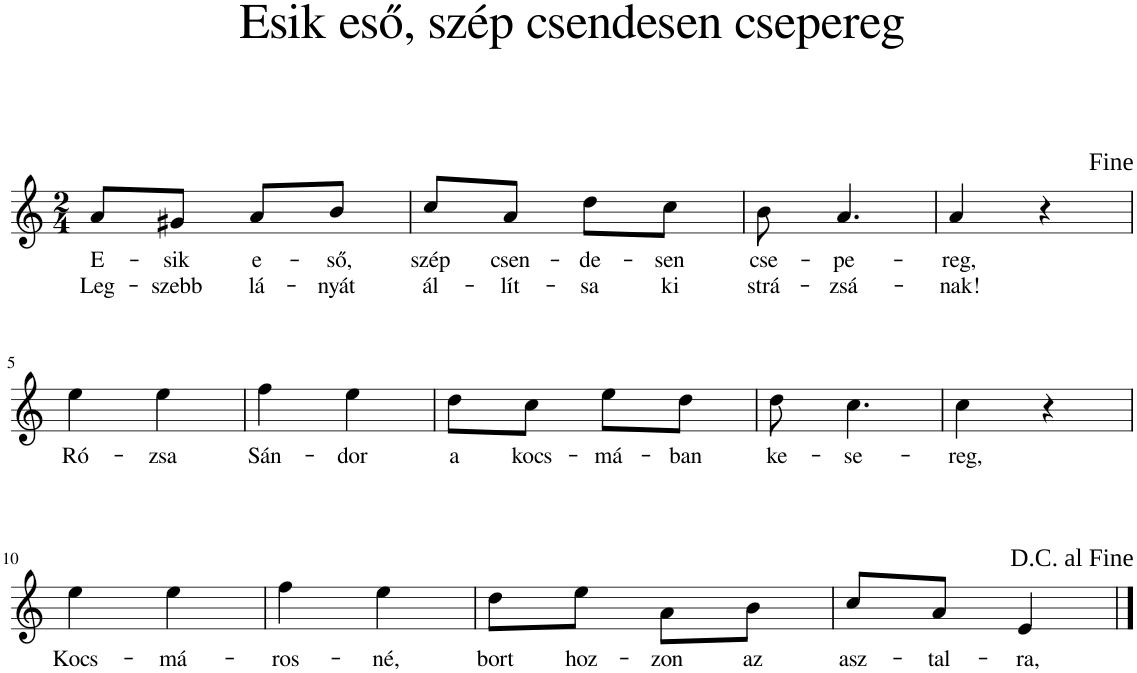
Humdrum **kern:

**kern	**text	**text
*part1	*part1	*part1
*staff1	*staff1	*staff1
*I"Piano	*	*
*I'Pno	*	*
*clefG2	*	*
*k[]	*	*
*M2/4	*	*
=1	=1	=1
!	!LO:LY:b	!LO:LY:b
8a/L	E-	Leg-
!	!LO:LY:b	!LO:LY:b
8g#X/J	-sik	-szebb
!	!LO:LY:b	!LO:LY:b
8a/L	e-	lá-
!	!LO:LY:b	!LO:LY:b
8b/J	-ső,	-nyát
=2	=2	=2
!	!LO:LY:b	!LO:LY:b
8cc/L	szép	ál-
!	!LO:LY:b	!LO:LY:b
8a/J	csen-	-lít-
!	!LO:LY:b	!LO:LY:b
8dd\L	-de-	-sa
!	!LO:LY:b	!LO:LY:b
8cc\J	-sen	ki
=3	=3	=3
!	!LO:LY:b	!LO:LY:b
8b\	cse-	strá-
!	!LO:LY:b	!LO:LY:b
4.a/	-pe-	-zsá-
=4	=4	=4
!	!LO:LY:b	!LO:LY:b
4a/	-reg,	-nak!
4r	.	.
!LO:TX:a:t=<font face="Times New Roman"/>Fine	!	!
!!LO:LB:g=z
=5	=5	=5
!	!LO:LY:b	!
4ee\	Ró-	.
!	!LO:LY:b	!
4ee\	-zsa	.
=6	=6	=6
!	!LO:LY:b	!
4ff\	Sán-	.
!	!LO:LY:b	!
4ee\	-dor	.
=7	=7	=7
!	!LO:LY:b	!
8dd\L	a	.
!	!LO:LY:b	!
8cc\J	kocs-	.
!	!LO:LY:b	!
8ee\L	-má-	.
!	!LO:LY:b	!
8dd\J	-ban	.
=8	=8	=8
!	!LO:LY:b	!
8dd\	ke-	.
!	!LO:LY:b	!
4.cc\	-se-	.
=9	=9	=9
!	!LO:LY:b	!
4cc\	-reg,	.
4r	.	.
!!LO:LB:g=z
=10	=10	=10
!	!LO:LY:b	!
4ee\	Kocs-	.
!	!LO:LY:b	!
4ee\	-má-	.
=11	=11	=11
!	!LO:LY:b	!
4ff\	-ros-	.
!	!LO:LY:b	!
4ee\	-né,	.
=12	=12	=12
!	!LO:LY:b	!
8dd\L	bort	.
!	!LO:LY:b	!
8ee\J	hoz-	.
!	!LO:LY:b	!
8a\L	-zon	.
!	!LO:LY:b	!
8b\J	az	.
=13	=13	=13
!	!LO:LY:b	!
8cc/L	asz-	.
!	!LO:LY:b	!
8a/J	-tal-	.
!	!LO:LY:b	!
4e/	-ra,	.
!LO:TX:a:t=<font face="Times New Roman"/>D.C. al Fine	!	!
==	==	==
*-	*-	*-
